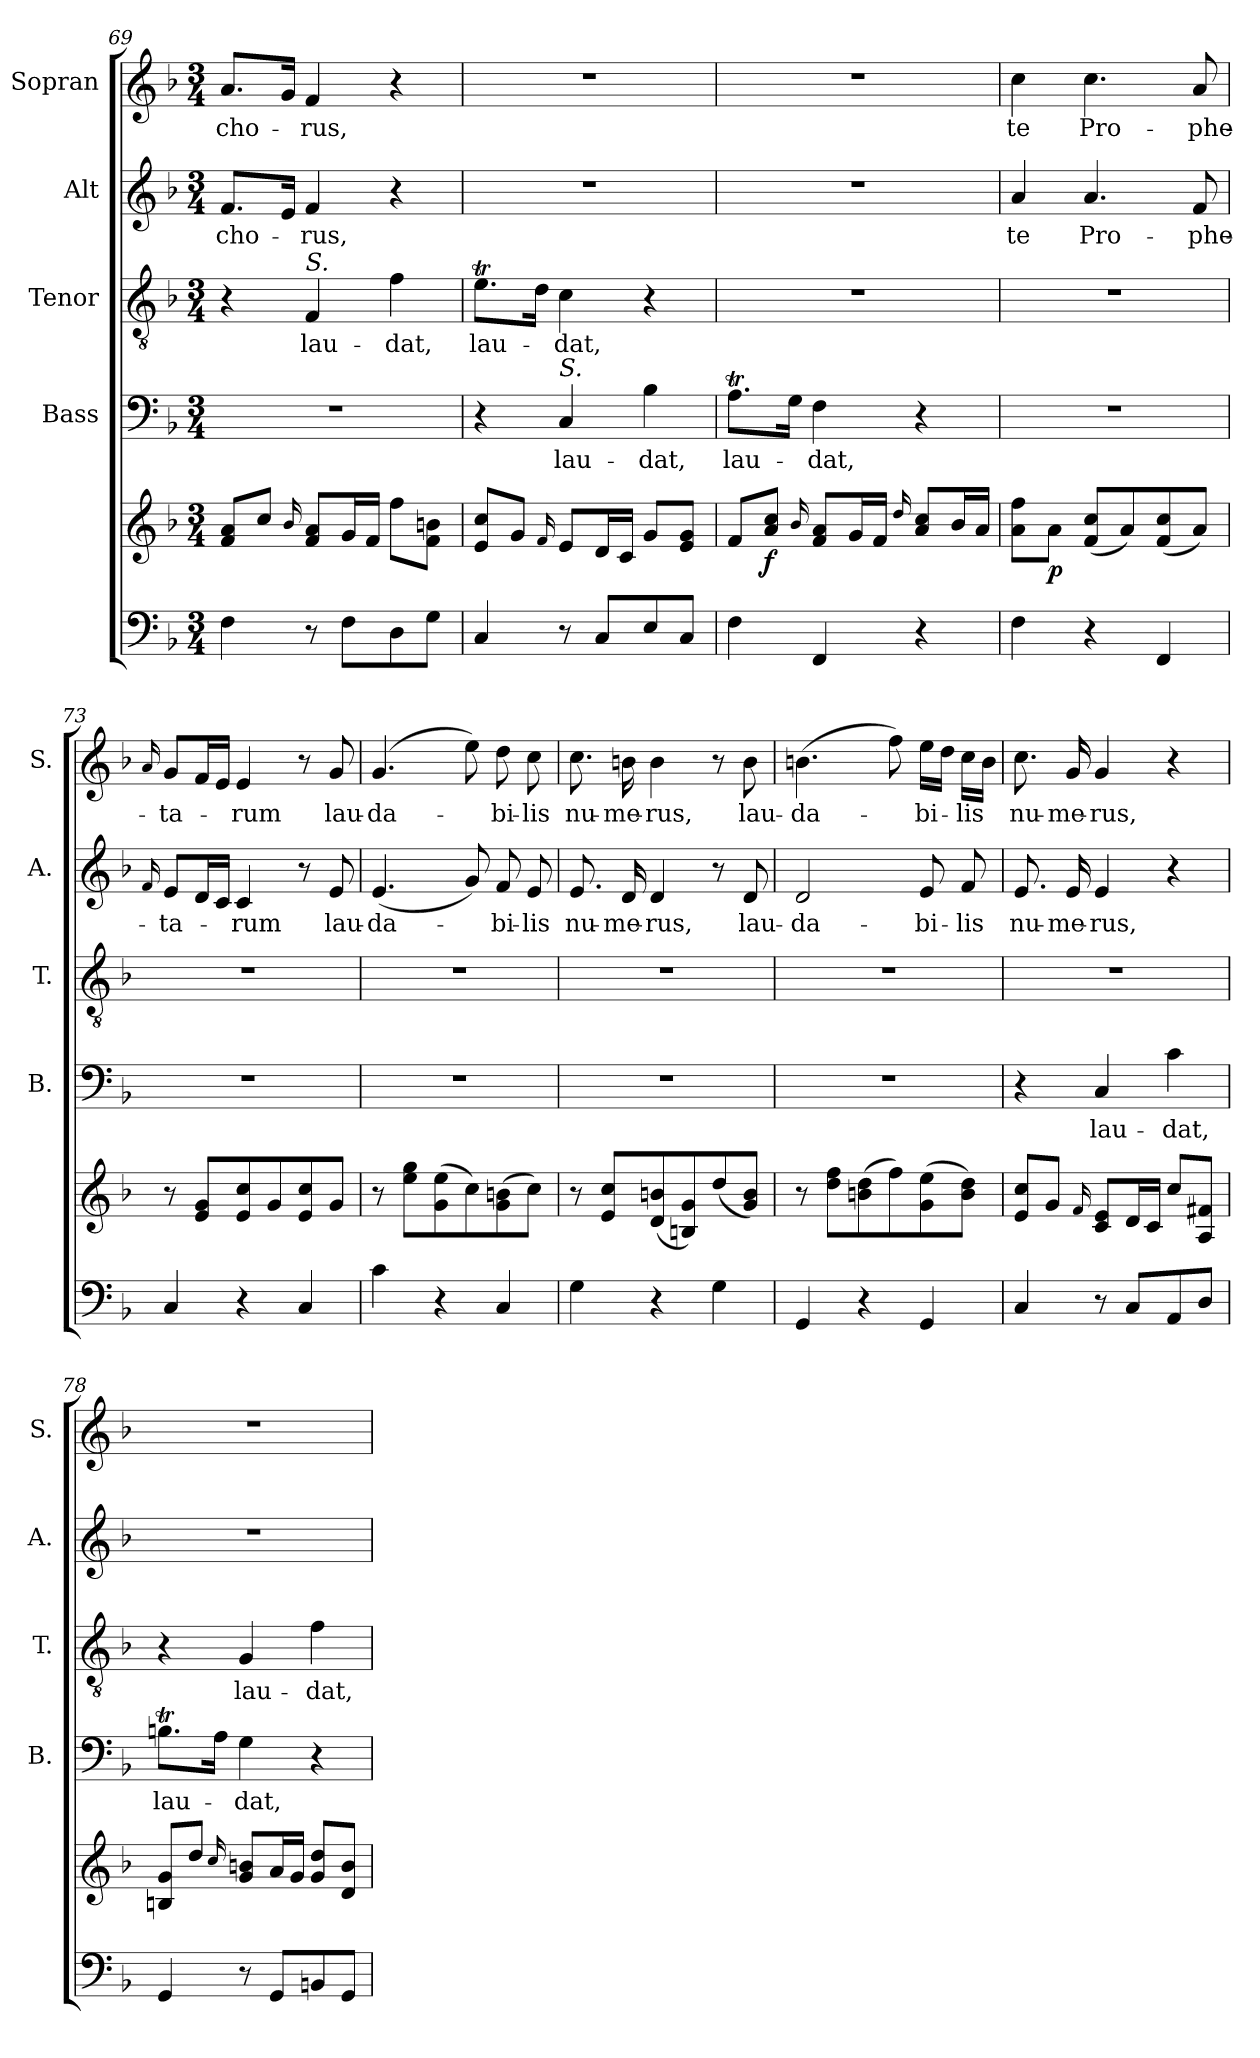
**kern	**kern	**dynam	**kern	**text	**kern	**text	**kern	**text	**kern	**text
*part5	*part5	*part5	*part4	*part4	*part3	*part3	*part2	*part2	*part1	*part1
*staff6	*staff5	*staff5/6	*staff4	*staff4	*staff3	*staff3	*staff2	*staff2	*staff1	*staff1
*	*	*	*I"Bass	*	*I"Tenor	*	*I"Alt	*	*I"Sopran	*
*	*	*	*I'B.	*	*I'T.	*	*I'A.	*	*I'S.	*
*clefF4	*clefG2	*	*clefF4	*	*clefGv2	*	*clefG2	*	*clefG2	*
*k[b-]	*k[b-]	*	*k[b-]	*	*k[b-]	*	*k[b-]	*	*k[b-]	*
*F:	*F:	*	*F:	*	*F:	*	*F:	*	*F:	*
*M3/4	*M3/4	*	*M3/4	*	*M3/4	*	*M3/4	*	*M3/4	*
=69	=69	=69	=69	=69	=69	=69	=69	=69	=69	=69
!	!	!	!	!	!	!	!	!LO:LY:b	!	!LO:LY:b
4F\	8f/ 8a/L	.	2.r	.	4r	.	8.f/L	cho-	8.a/L	cho-
.	8cc/J	.	.	.	.	.	.	.	.	.
.	.	.	.	.	.	.	16e/Jk	.	16g/Jk	.
.	16qqb-/	.	.	.	.	.	.	.	.	.
!	!	!	!	!	!LO:TX:a:i:t=S.	!	!	!	!	!
!	!	!	!	!	!	!LO:LY:b	!	!LO:LY:b	!	!LO:LY:b
8r	8f/ 8a/L	.	.	.	4F/	lau-	4f/	-rus,	4f/	-rus,
8F\L	16g/L	.	.	.	.	.	.	.	.	.
.	16f/JJ	.	.	.	.	.	.	.	.	.
!	!	!	!	!	!	!LO:LY:b	!	!	!	!
8D\	8ff\L	.	.	.	4f\	-dat,	4r	.	4r	.
8G\J	8f\ 8bn\J	.	.	.	.	.	.	.	.	.
=70	=70	=70	=70	=70	=70	=70	=70	=70	=70	=70
!	!	!	!	!	!	!LO:LY:b	!	!	!	!
4C/	8e/ 8cc/L	.	4r	.	8.et\L	lau-	2.r	.	2.r	.
.	8g/J	.	.	.	.	.	.	.	.	.
.	.	.	.	.	16d\Jk	.	.	.	.	.
.	16qqf/	.	.	.	.	.	.	.	.	.
!	!	!	!LO:TX:a:i:t=S.	!	!	!	!	!	!	!
!	!	!	!	!LO:LY:b	!	!LO:LY:b	!	!	!	!
8r	8e/L	.	4C/	lau-	4c\	-dat,	.	.	.	.
8C/L	16d/L	.	.	.	.	.	.	.	.	.
.	16c/JJ	.	.	.	.	.	.	.	.	.
!	!	!	!	!LO:LY:b	!	!	!	!	!	!
8E/	8g/L	.	4B-\	-dat,	4r	.	.	.	.	.
8C/J	8e/ 8g/J	.	.	.	.	.	.	.	.	.
!!LO:PB:g=z
=71	=71	=71	=71	=71	=71	=71	=71	=71	=71	=71
!	!	!	!	!LO:LY:b	!	!	!	!	!	!
4F\	8f/L	.	8.At\L	lau-	2.r	.	2.r	.	2.r	.
!	!	!LO:DY:b	!	!	!	!	!	!	!	!
.	8a/ 8cc/J	f	.	.	.	.	.	.	.	.
.	.	.	16G\Jk	.	.	.	.	.	.	.
.	16qqb-/	.	.	.	.	.	.	.	.	.
!	!	!	!	!LO:LY:b	!	!	!	!	!	!
4FF/	8f/ 8a/L	.	4F\	-dat,	.	.	.	.	.	.
.	16g/L	.	.	.	.	.	.	.	.	.
.	16f/JJ	.	.	.	.	.	.	.	.	.
.	16qqdd/	.	.	.	.	.	.	.	.	.
4r	8a/ 8cc/L	.	4r	.	.	.	.	.	.	.
.	16b-/L	.	.	.	.	.	.	.	.	.
.	16a/JJ	.	.	.	.	.	.	.	.	.
=72	=72	=72	=72	=72	=72	=72	=72	=72	=72	=72
!	!	!	!	!	!	!	!	!LO:LY:b	!	!LO:LY:b
4F\	8a\ 8ff\L	.	2.r	.	2.r	.	4a/	te	4cc\	te
!	!	!LO:DY:b	!	!	!	!	!	!	!	!
.	8a\J	p	.	.	.	.	.	.	.	.
!	!	!	!	!	!	!	!	!LO:LY:b	!	!LO:LY:b
4r	(<8f/ 8cc/L	.	.	.	.	.	4.a/	Pro-	4.cc\	Pro-
.	8a/)	.	.	.	.	.	.	.	.	.
4FF/	(<8f/ 8cc/	.	.	.	.	.	.	.	.	.
!	!	!	!	!	!	!	!	!LO:LY:b	!	!LO:LY:b
.	8a/J)	.	.	.	.	.	8f/	-phe-	8a/	-phe-
=73	=73	=73	=73	=73	=73	=73	=73	=73	=73	=73
.	.	.	.	.	.	.	16qqf/	.	16qqa/	.
!	!	!	!	!	!	!	!	!LO:LY:b	!	!LO:LY:b
4C/	8r	.	2.r	.	2.r	.	8e/L	-ta-	8g/L	-ta-
.	8e/ 8g/L	.	.	.	.	.	16d/L	.	16f/L	.
.	.	.	.	.	.	.	16c/JJ	.	16e/JJ	.
!	!	!	!	!	!	!	!	!LO:LY:b	!	!LO:LY:b
4r	8e/ 8cc/	.	.	.	.	.	4c/	-rum	4e/	-rum
.	8g/	.	.	.	.	.	.	.	.	.
4C/	8e/ 8cc/	.	.	.	.	.	8r	.	8r	.
!	!	!	!	!	!	!	!	!LO:LY:b	!	!LO:LY:b
.	8g/J	.	.	.	.	.	8e/	lau-	8g/	lau-
=74	=74	=74	=74	=74	=74	=74	=74	=74	=74	=74
!	!	!	!	!	!	!	!	!LO:LY:b	!	!LO:LY:b
4c\	8r	.	2.r	.	2.r	.	(<4.e/	-da-	(4.g/	-da-
.	8ee\ 8gg\L	.	.	.	.	.	.	.	.	.
4r	(>8g\ 8ee\	.	.	.	.	.	.	.	.	.
.	8cc\)	.	.	.	.	.	8g/)	.	8ee\)	.
!	!	!	!	!	!	!	!	!LO:LY:b	!	!LO:LY:b
4C/	(>8g\ 8bn\	.	.	.	.	.	8f/	-bi-	8dd\	-bi-
!	!	!	!	!	!	!	!	!LO:LY:b	!	!LO:LY:b
.	8cc\J)	.	.	.	.	.	8e/	-lis	8cc\	-lis
=75	=75	=75	=75	=75	=75	=75	=75	=75	=75	=75
!	!	!	!	!	!	!	!	!LO:LY:b	!	!LO:LY:b
4G\	8r	.	2.r	.	2.r	.	8.e/	nu-	8.cc\	nu-
.	8e/ 8cc/L	.	.	.	.	.	.	.	.	.
!	!	!	!	!	!	!	!	!LO:LY:b	!	!LO:LY:b
.	.	.	.	.	.	.	16d/	-me-	16bn\	-me-
!	!	!	!	!	!	!	!	!LO:LY:b	!	!LO:LY:b
4r	(<8d/ 8bn/	.	.	.	.	.	4d/	-rus,	4b\	-rus,
.	8Bn/ 8g/)	.	.	.	.	.	.	.	.	.
4G\	(<8dd/	.	.	.	.	.	8r	.	8r	.
!	!	!	!	!	!	!	!	!LO:LY:b	!	!LO:LY:b
.	8g/ 8b/J)	.	.	.	.	.	8d/	lau-	8b\	lau-
!!LO:LB:g=z
=76	=76	=76	=76	=76	=76	=76	=76	=76	=76	=76
!	!	!	!	!	!	!	!	!LO:LY:b	!	!LO:LY:b
4GG/	8r	.	2.r	.	2.r	.	2d/	-da-	(>4.bn\	-da-
.	8dd\ 8ff\L	.	.	.	.	.	.	.	.	.
4r	(>8bn\ 8dd\	.	.	.	.	.	.	.	.	.
.	8ff\)	.	.	.	.	.	.	.	8ff\)	.
!	!	!	!	!	!	!	!	!LO:LY:b	!	!LO:LY:b
4GG/	(>8g\ 8ee\	.	.	.	.	.	8e/	-bi-	16ee\LL	-bi-
.	.	.	.	.	.	.	.	.	16dd\JJ	.
!	!	!	!	!	!	!	!	!LO:LY:b	!	!LO:LY:b
.	8b\ 8dd\J)	.	.	.	.	.	8f/	-lis	16cc\LL	-lis
.	.	.	.	.	.	.	.	.	16b\JJ	.
=77	=77	=77	=77	=77	=77	=77	=77	=77	=77	=77
!	!	!	!	!	!	!	!	!LO:LY:b	!	!LO:LY:b
4C/	8e/ 8cc/L	.	4r	.	2.r	.	8.e/	nu-	8.cc\	nu-
.	8g/J	.	.	.	.	.	.	.	.	.
!	!	!	!	!	!	!	!	!LO:LY:b	!	!LO:LY:b
.	.	.	.	.	.	.	16e/	-me-	16g/	-me-
.	16qqf/	.	.	.	.	.	.	.	.	.
!	!	!	!	!LO:LY:b	!	!	!	!LO:LY:b	!	!LO:LY:b
8r	8c/ 8e/L	.	4C/	lau-	.	.	4e/	-rus,	4g/	-rus,
8C/L	16d/L	.	.	.	.	.	.	.	.	.
.	16c/JJ	.	.	.	.	.	.	.	.	.
!	!	!	!	!LO:LY:b	!	!	!	!	!	!
8AA/	8cc/L	.	4c\	-dat,	.	.	4r	.	4r	.
8D/J	8A/ 8f#X/J	.	.	.	.	.	.	.	.	.
=78	=78	=78	=78	=78	=78	=78	=78	=78	=78	=78
!	!	!	!	!LO:LY:b	!	!	!	!	!	!
4GG/	8Bn/ 8g/L	.	8.Bnt\L	lau-	4r	.	2.r	.	2.r	.
.	8dd/J	.	.	.	.	.	.	.	.	.
.	.	.	16A\Jk	.	.	.	.	.	.	.
.	16qqcc/	.	.	.	.	.	.	.	.	.
!	!	!	!	!LO:LY:b	!	!LO:LY:b	!	!	!	!
8r	8g/ 8bn/L	.	4G\	-dat,	4G/	lau-	.	.	.	.
8GG/L	16a/L	.	.	.	.	.	.	.	.	.
.	16g/JJ	.	.	.	.	.	.	.	.	.
!	!	!	!	!	!	!LO:LY:b	!	!	!	!
8BBn/	8g/ 8dd/L	.	4r	.	4f\	-dat,	.	.	.	.
8GG/J	8d/ 8b/J	.	.	.	.	.	.	.	.	.
=	=	=	=	=	=	=	=	=	=	=
*-	*-	*-	*-	*-	*-	*-	*-	*-	*-	*-
